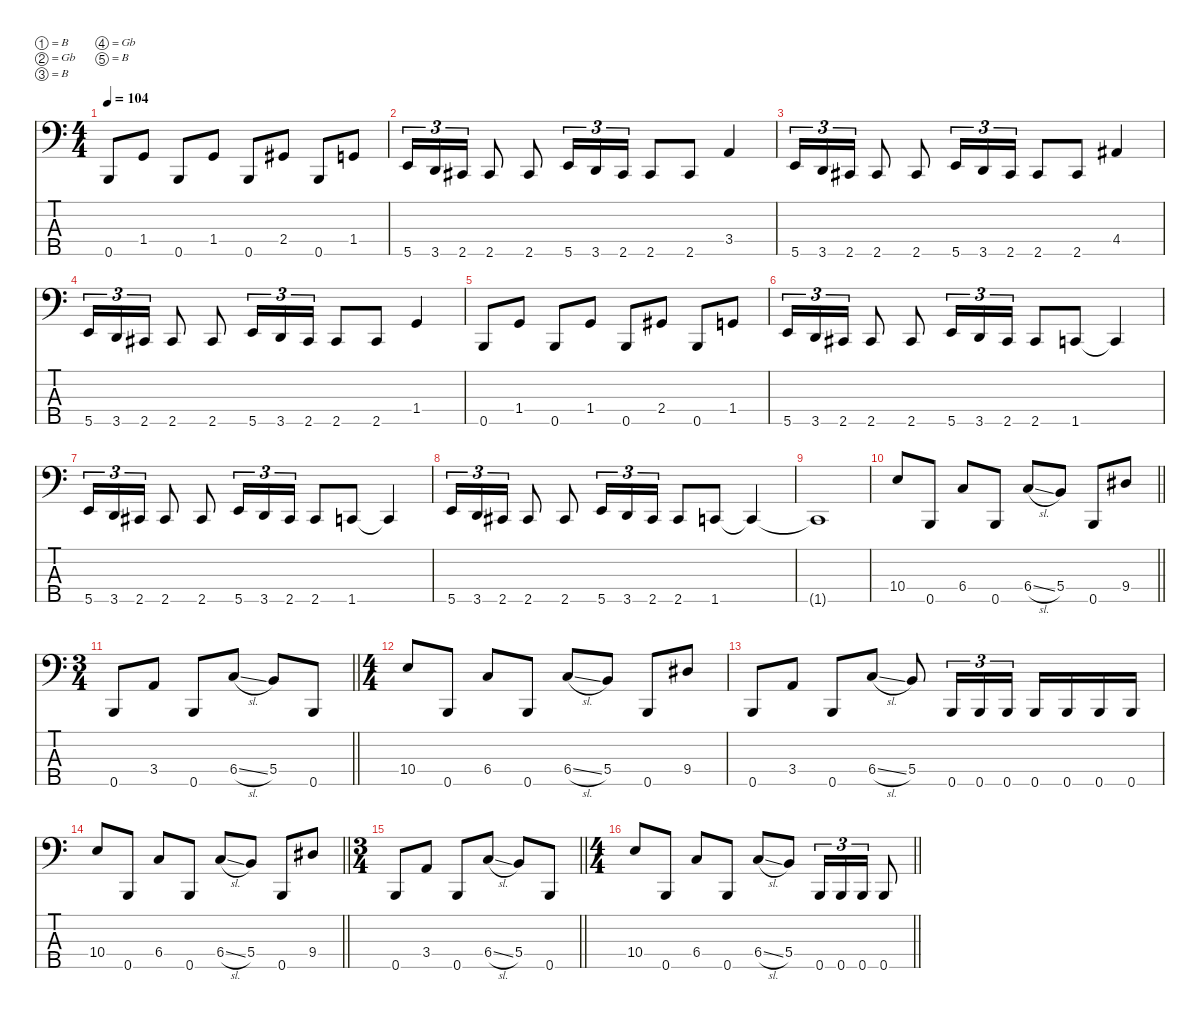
\defaultSystemsLayout 4
\hideDynamics
\bracketExtendMode nobrackets
\singleTrackTrackNamePolicy hidden
\multiTrackTrackNamePolicy hidden
\firstSystemTrackNameMode fullname
\firstSystemTrackNameOrientation horizontal
\otherSystemsTrackNameOrientation horizontal
\track ("Electric Bass" "el.bs.") {instrument electricbassfinger}
\staff {score tabs}
\tuning (B2 Gb2 B1 Gb1 B0)
\ts (4 4)
\tempo 104
\clef f4
\ks c
0.5.8{dy f beam Up} 1.4.8{beam Up} 0.5.8{beam Up} 1.4.8{beam Up} 0.5.8{beam Up} 2.4{acc #}.8{beam Up} 0.5.8{beam Up} 1.4.8{beam Up} |
5.5.16{tu (3 2) beam Up} 3.5.16{tu (3 2) beam Up} 2.5{acc #}.16{tu (3 2) beam Up} 2.5{acc #}.8{beam Up} 2.5{acc #}.8{beam Up} 5.5.16{tu (3 2) beam Up} 3.5.16{tu (3 2) beam Up} 2.5{acc #}.16{tu (3 2) beam Up} 2.5{acc #}.8{beam Up} 2.5{acc #}.8{beam Up} 3.4.4{beam Up} |
5.5.16{tu (3 2) beam Up} 3.5.16{tu (3 2) beam Up} 2.5{acc #}.16{tu (3 2) beam Up} 2.5{acc #}.8{beam Up} 2.5{acc #}.8{beam Up} 5.5.16{tu (3 2) beam Up} 3.5.16{tu (3 2) beam Up} 2.5{acc #}.16{tu (3 2) beam Up} 2.5{acc #}.8{beam Up} 2.5{acc #}.8{beam Up} 4.4{acc #}.4{beam Up} |
5.5.16{tu (3 2) beam Up} 3.5.16{tu (3 2) beam Up} 2.5{acc #}.16{tu (3 2) beam Up} 2.5{acc #}.8{beam Up} 2.5{acc #}.8{beam Up} 5.5.16{tu (3 2) beam Up} 3.5.16{tu (3 2) beam Up} 2.5{acc #}.16{tu (3 2) beam Up} 2.5{acc #}.8{beam Up} 2.5{acc #}.8{beam Up} 1.4.4{beam Up} |
0.5.8{beam Up} 1.4.8{beam Up} 0.5.8{beam Up} 1.4.8{beam Up} 0.5.8{beam Up} 2.4{acc #}.8{beam Up} 0.5.8{beam Up} 1.4.8{beam Up} |
5.5.16{tu (3 2) beam Up} 3.5.16{tu (3 2) beam Up} 2.5{acc #}.16{tu (3 2) beam Up} 2.5{acc #}.8{beam Up} 2.5{acc #}.8{beam Up} 5.5.16{tu (3 2) beam Up} 3.5.16{tu (3 2) beam Up} 2.5{acc #}.16{tu (3 2) beam Up} 2.5{acc #}.8{beam Up} 1.5.8{beam Up} 1.5{t}.4{beam Up} |
5.5.16{tu (3 2) beam Up} 3.5.16{tu (3 2) beam Up} 2.5{acc #}.16{tu (3 2) beam Up} 2.5{acc #}.8{beam Up} 2.5{acc #}.8{beam Up} 5.5.16{tu (3 2) beam Up} 3.5.16{tu (3 2) beam Up} 2.5{acc #}.16{tu (3 2) beam Up} 2.5{acc #}.8{beam Up} 1.5.8{beam Up} 1.5{t}.4{beam Up} |
5.5.16{tu (3 2) beam Up} 3.5.16{tu (3 2) beam Up} 2.5{acc #}.16{tu (3 2) beam Up} 2.5{acc #}.8{beam Up} 2.5{acc #}.8{beam Up} 5.5.16{tu (3 2) beam Up} 3.5.16{tu (3 2) beam Up} 2.5{acc #}.16{tu (3 2) beam Up} 2.5{acc #}.8{beam Up} 1.5.8{beam Up} 1.5{t}.4{beam Up} |
1.5{t}.1{beam Up} |
\barLineRight lightlight
10.4.8{beam Up} 0.5.8{beam Up} 6.4.8{beam Up} 0.5.8{beam Up} 6.4{sl}.8{beam Up} 5.4.8{beam Up} 0.5.8{beam Up} 9.4{acc #}.8{beam Up} |
\ts (3 4)
\beaming (8 2 2 2 2)
\barLineRight lightlight
0.5.8{beam Up} 3.4.8{beam Up} 0.5.8{beam Up} 6.4{sl}.8{beam Up} 5.4.8{beam Up} 0.5.8{beam Up} |
\ts (4 4)
\beaming (8 2 2 2 2)
10.4.8{beam Up} 0.5.8{beam Up} 6.4.8{beam Up} 0.5.8{beam Up} 6.4{sl}.8{beam Up} 5.4.8{beam Up} 0.5.8{beam Up} 9.4{acc #}.8{beam Up} |
0.5.8{beam Up} 3.4.8{beam Up} 0.5.8{beam Up} 6.4{sl}.8{beam Up} 5.4.8{beam Up} 0.5.16{tu (3 2) beam Up} 0.5.16{tu (3 2) beam Up} 0.5.16{tu (3 2) beam Up} 0.5.16{beam Up} 0.5.16{beam Up} 0.5.16{beam Up} 0.5.16{beam Up} |
\barLineRight lightlight
10.4.8{beam Up} 0.5.8{beam Up} 6.4.8{beam Up} 0.5.8{beam Up} 6.4{sl}.8{beam Up} 5.4.8{beam Up} 0.5.8{beam Up} 9.4{acc #}.8{beam Up} |
\ts (3 4)
\beaming (8 2 2 2 2)
\barLineRight lightlight
0.5.8{beam Up} 3.4.8{beam Up} 0.5.8{beam Up} 6.4{sl}.8{beam Up} 5.4.8{beam Up} 0.5.8{beam Up} |
\ts (4 4)
\beaming (8 2 2 2 2)
\barLineRight lightlight
10.4.8{beam Up} 0.5.8{beam Up} 6.4.8{beam Up} 0.5.8{beam Up} 6.4{sl}.8{beam Up} 5.4.8{beam Up} 0.5.16{tu (3 2) beam Up} 0.5.16{tu (3 2) beam Up} 0.5.16{tu (3 2) beam Up} 0.5.8{beam Up}
